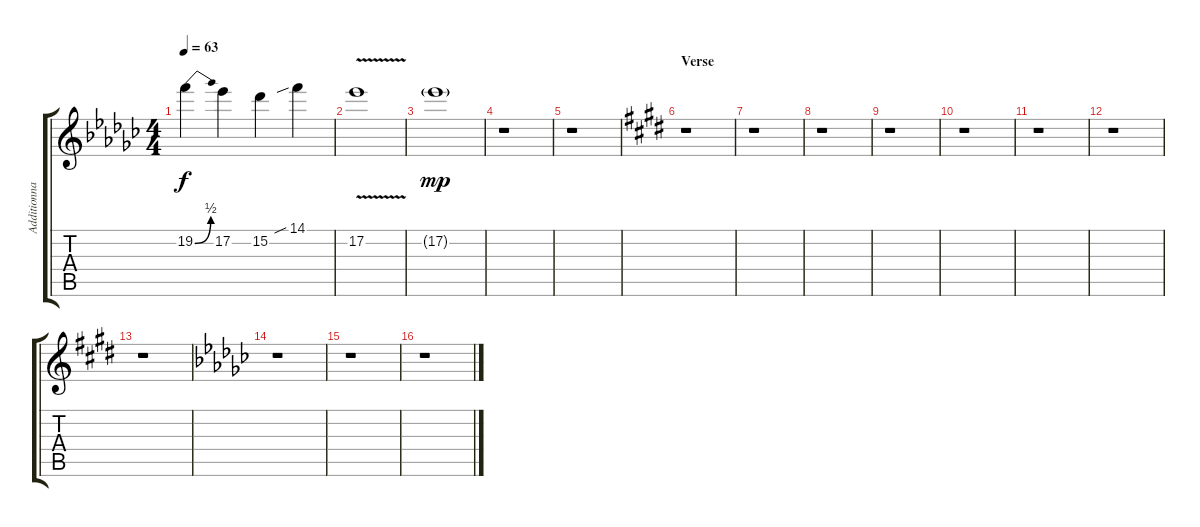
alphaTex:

\track ("Additionnal Guitar 1" "Additionna") {instrument overdrivenguitar}
\staff {score tabs}
\tuning (Eb4 Bb3 Gb3 Db3 Ab2 Eb2) {hide}
\ts (4 4)
\tempo 63
\clef g2
\ks ebminor
19.2{be (bend 0 0 60 2)}.4{dy f} 17.2.4 15.2.4 14.1{sib}.4 |
17.2{v}.1 |
17.2{g}.1{dy mp} |
r.1 |
r.1 |
\section ("" "Verse")
\ks c#minor
r.1 |
r.1 |
r.1 |
r.1 |
r.1 |
r.1 |
r.1 |
r.1 |
\ks ebminor
r.1 |
r.1 |
r.1
